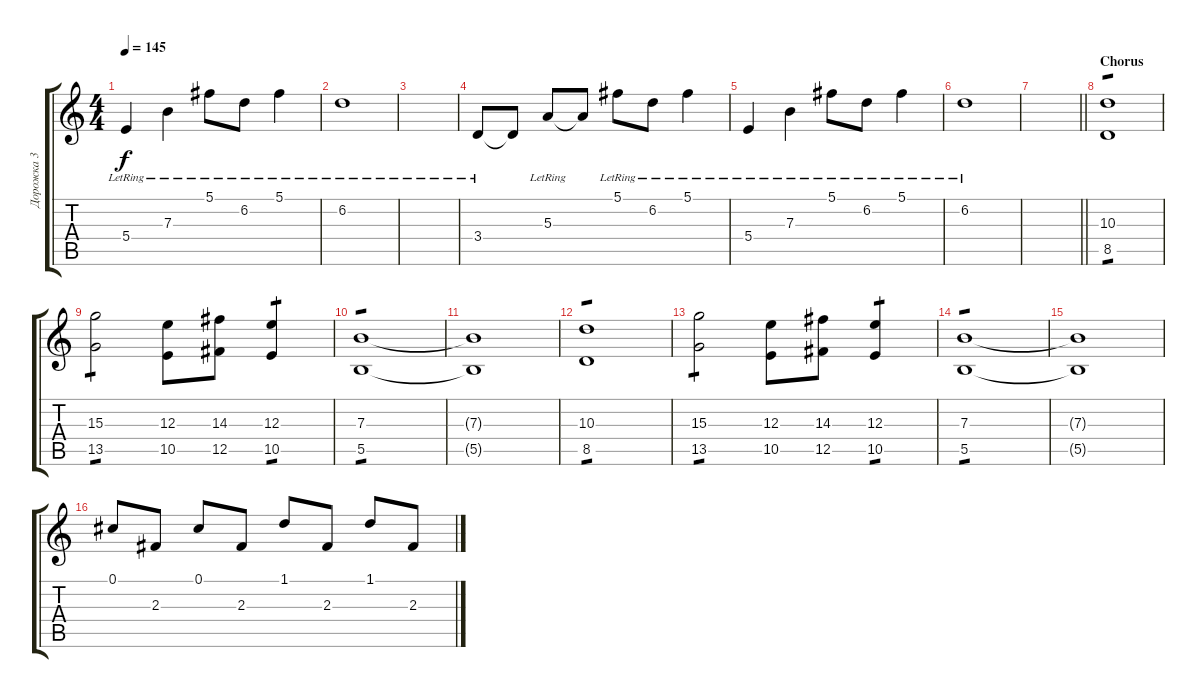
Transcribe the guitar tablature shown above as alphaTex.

\track ("Дорожка 3" "Дорожка 3") {instrument distortionguitar}
\staff {score tabs}
\tuning (Db4 Ab3 E3 B2 Gb2 B1) {hide}
\ts (4 4)
\tempo 145
\clef g2
\ks c
5.4{lr}.4{dy f} 7.3{lr}.4 5.1{lr}.8 6.2{lr}.8 5.1{lr}.4 |
6.2{lr}.1 |
|
3.4{lr}.8{instrument electricguitarjazz} 3.4{t}.8 5.3{lr}.8 5.3{t}.8 5.1{lr}.8 6.2{lr}.8 5.1{lr}.4 |
5.4{lr}.4 7.3{lr}.4 5.1{lr}.8 6.2{lr}.8 5.1{lr}.4 |
6.2{lr}.1 |
\barLineRight lightlight
|
\section ("" "Chorus")
(10.3 8.5).1{tp 1} |
(15.3 13.5).2{tp 1} (12.3 10.5).8 (14.3 12.5).8 (12.3 10.5).4{tp 1} |
(7.3 5.5).1{tp 1} |
(7.3{t} 5.5{t}).1 |
(10.3 8.5).1{tp 1} |
(15.3 13.5).2{tp 1} (12.3 10.5).8 (14.3 12.5).8 (12.3 10.5).4{tp 1} |
(7.3 5.5).1{tp 1} |
(7.3{t} 5.5{t}).1 |
0.1.8 2.3.8 0.1.8 2.3.8 1.1.8 2.3.8 1.1.8 2.3.8
